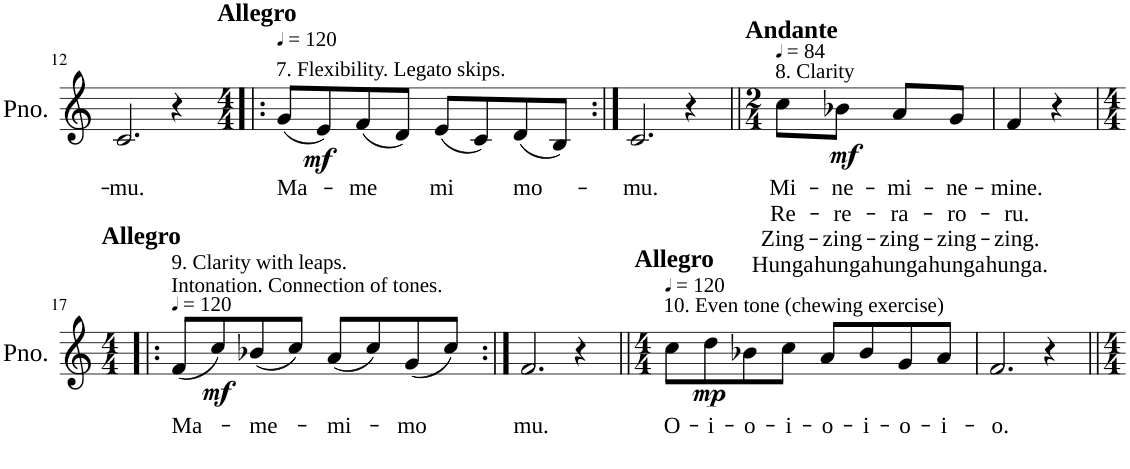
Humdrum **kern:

**kern	**text	**text	**text	**text	**dynam
*part1	*part1	*part1	*part1	*part1	*part1
*staff1	*staff1	*staff1	*staff1	*staff1	*staff1
*I"Piano	*	*	*	*	*
*I'Pno.	*	*	*	*	*
!!LO:PB:g=z
*clefG2	*	*	*	*	*
*k[]	*	*	*	*	*
*M4/4	*	*	*	*	*
=12	=12	=12	=12	=12	=12
!	!LO:LY:b	!	!	!	!
2.c/	-mu.	.	.	.	.
4r	.	.	.	.	.
=13!|:	=13!|:	=13!|:	=13!|:	=13!|:	=13!|:
*M4/4	*	*	*	*	*
*MM120	*	*	*	*	*
!LO:TX:a:t=7. Flexibility. Legato skips.	!	!	!	!	!
!LO:TX:a:B:t=Allegro	!	!	!	!	!
!	!LO:LY:b	!	!	!	!LO:DY:b
(8g/L	Ma-	.	.	.	mf
8e/)	.	.	.	.	.
!	!LO:LY:b	!	!	!	!
(8f/	me	.	.	.	.
8d/J)	.	.	.	.	.
!	!LO:LY:b	!	!	!	!
(8e/L	mi	.	.	.	.
8c/)	.	.	.	.	.
!	!LO:LY:b	!	!	!	!
(8d/	mo-	.	.	.	.
8B/J)	.	.	.	.	.
=14:|!	=14:|!	=14:|!	=14:|!	=14:|!	=14:|!
!	!LO:LY:b	!	!	!	!
2.c/	-mu.	.	.	.	.
4r	.	.	.	.	.
=15||	=15||	=15||	=15||	=15||	=15||
*M2/4	*	*	*	*	*
*MM84	*	*	*	*	*
!LO:TX:a:t=8. Clarity	!	!	!	!	!
!LO:TX:a:B:t=Andante	!	!	!	!	!
!	!LO:LY:b	!LO:LY:b	!LO:LY:b	!LO:LY:b	!LO:DY:b
8cc\L	Mi-	Re-	Zing-	Hunga-	mf
!	!LO:LY:b	!LO:LY:b	!LO:LY:b	!LO:LY:b	!
8b-X\J	-ne-	-re-	-zing-	-hunga-	.
!	!LO:LY:b	!LO:LY:b	!LO:LY:b	!LO:LY:b	!
8a/L	-mi-	-ra-	-zing-	-hunga-	.
!	!LO:LY:b	!LO:LY:b	!LO:LY:b	!LO:LY:b	!
8g/J	-ne-	-ro-	-zing-	-hunga-	.
=16	=16	=16	=16	=16	=16
!	!LO:LY:b	!LO:LY:b	!LO:LY:b	!LO:LY:b	!
4f/	-mine.	-ru.	-zing.	-hunga.	.
4r	.	.	.	.	.
!!LO:LB:g=z
=17!|:	=17!|:	=17!|:	=17!|:	=17!|:	=17!|:
*M4/4	*	*	*	*	*
*MM120	*	*	*	*	*
!LO:TX:a:B:t=Allegro	!	!	!	!	!
!LO:TX:a:t=9. Clarity with leaps.	!	!	!	!	!
!LO:TX:a:t=Intonation. Connection of tones.	!	!	!	!	!
!	!LO:LY:b	!	!	!	!LO:DY:b
(8f/L	Ma-	.	.	.	mf
8cc/)	.	.	.	.	.
!	!LO:LY:b	!	!	!	!
(8b-X/	-me-	.	.	.	.
8cc/J)	.	.	.	.	.
!	!LO:LY:b	!	!	!	!
(8a/L	-mi-	.	.	.	.
8cc/)	.	.	.	.	.
!	!LO:LY:b	!	!	!	!
(8g/	mo	.	.	.	.
8cc/J)	.	.	.	.	.
=18:|!	=18:|!	=18:|!	=18:|!	=18:|!	=18:|!
!	!LO:LY:b	!	!	!	!
2.f/	mu.	.	.	.	.
4r	.	.	.	.	.
=19||	=19||	=19||	=19||	=19||	=19||
*M4/4	*	*	*	*	*
*MM120	*	*	*	*	*
!LO:TX:a:t=10. Even tone (chewing exercise)	!	!	!	!	!
!LO:TX:a:B:t=Allegro	!	!	!	!	!
!	!LO:LY:b	!	!	!	!LO:DY:b
8cc\L	O-	.	.	.	mp
!	!LO:LY:b	!	!	!	!
8dd\	-i-	.	.	.	.
!	!LO:LY:b	!	!	!	!
8b-X\	-o-	.	.	.	.
!	!LO:LY:b	!	!	!	!
8cc\J	-i-	.	.	.	.
!	!LO:LY:b	!	!	!	!
8a/L	-o-	.	.	.	.
!	!LO:LY:b	!	!	!	!
8b-/	-i-	.	.	.	.
!	!LO:LY:b	!	!	!	!
8g/	-o-	.	.	.	.
!	!LO:LY:b	!	!	!	!
8a/J	-i-	.	.	.	.
=20	=20	=20	=20	=20	=20
!	!LO:LY:b	!	!	!	!
2.f/	-o.	.	.	.	.
4r	.	.	.	.	.
=||	=||	=||	=||	=||	=||
*-	*-	*-	*-	*-	*-
